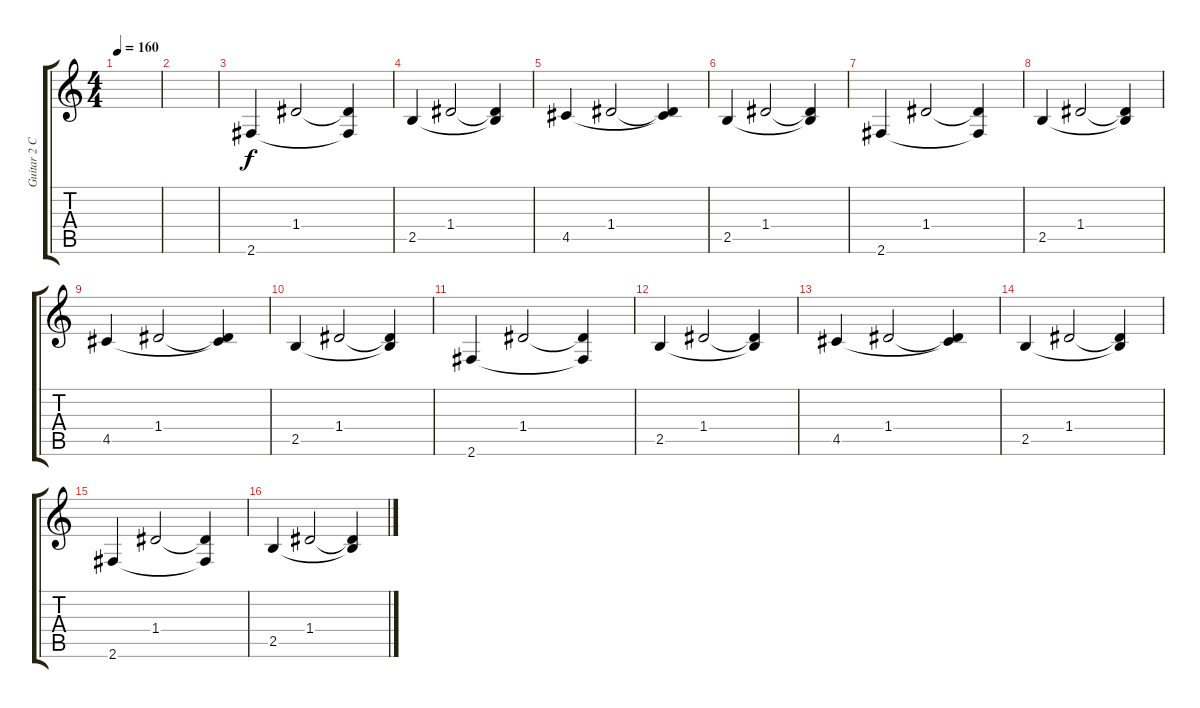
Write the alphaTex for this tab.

\track ("Guitar 2 Clean" "Guitar 2 C") {instrument electricguitarclean}
\staff {score tabs}
\tuning (E4 B3 G3 D3 A2 E2) {hide}
\ts (4 4)
\tempo 160
\clef g2
\ks c
|
|
2.6.4 1.4.2 (1.4{t} 2.6{t}).4 |
2.5.4 1.4.2 (1.4{t} 2.5{t}).4 |
4.5.4 1.4.2 (1.4{t} 4.5{t}).4 |
2.5.4 1.4.2 (1.4{t} 2.5{t}).4 |
2.6.4 1.4.2 (1.4{t} 2.6{t}).4 |
2.5.4 1.4.2 (1.4{t} 2.5{t}).4 |
4.5.4 1.4.2 (1.4{t} 4.5{t}).4 |
2.5.4 1.4.2 (1.4{t} 2.5{t}).4 |
2.6.4 1.4.2 (1.4{t} 2.6{t}).4 |
2.5.4 1.4.2 (1.4{t} 2.5{t}).4 |
4.5.4 1.4.2 (1.4{t} 4.5{t}).4 |
2.5.4 1.4.2 (1.4{t} 2.5{t}).4 |
2.6.4 1.4.2 (1.4{t} 2.6{t}).4 |
2.5.4 1.4.2 (1.4{t} 2.5{t}).4
